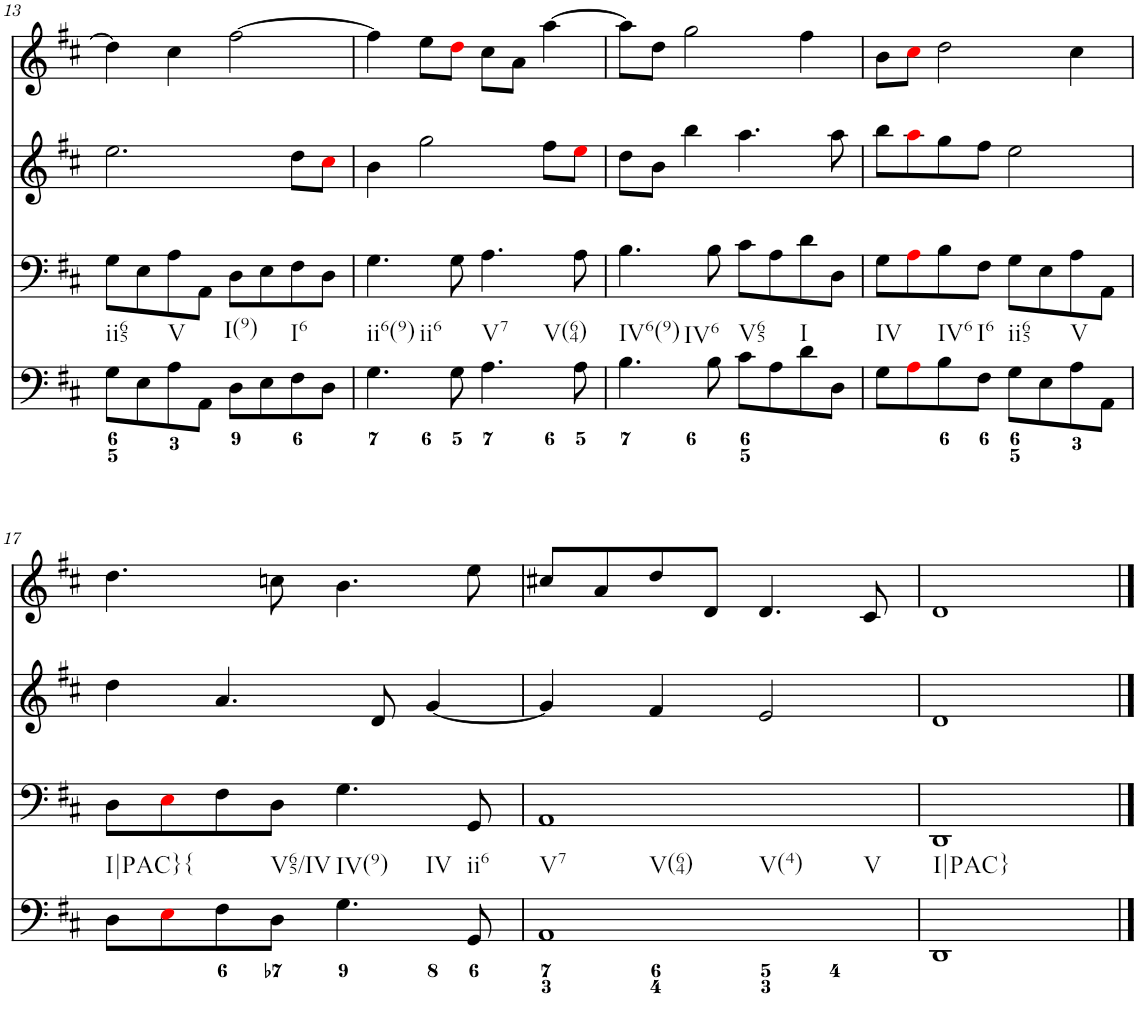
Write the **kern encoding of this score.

**kern	**kern	**kern	**kern
*part4	*part3	*part2	*part1
*staff4	*staff3	*staff2	*staff1
*I"Piano	*I"Piano	*I"Piano	*I"Piano
*I'Pno	*I'Pno	*I'Pno	*I'Pno
!!LO:PB:g=z
*clefF4	*clefF4	*clefG2	*clefG2
*k[f#c#]	*k[f#c#]	*k[f#c#]	*k[f#c#]
*D:	*D:	*D:	*D:
*M4/4	*M4/4	*M4/4	*M4/4
*met(c)	*met(c)	*met(c)	*met(c)
=13	=13	=13	=13
!LO:TX:b:t=ii65	!	!	!
8G\L	8G\L	2.ee\	4dd\]
8E\	8E\	.	.
!LO:TX:b:t=V	!	!	!
8A\	8A\	.	4cc#\
8AA\J	8AA\J	.	.
!LO:TX:b:t=I(9)	!	!	!
8D\L	8D\L	.	[2ff#\
8E\	8E\	.	.
!LO:TX:b:t=I6	!	!	!
8F#\	8F#\	8dd\L	.
8D\J	8D\J	8cc#i\J	.
=14	=14	=14	=14
!LO:TX:b:t=ii6(9)	!	!	!
!LO:TX:b:t=ii6	!	!	!
4.G\	4.G\	4b\	4ff#\]
.	.	2gg\	8ee\L
8G\	8G\	.	8ddi\J
!LO:TX:b:t=V7	!	!	!
!LO:TX:b:t=V(64)	!	!	!
4.A\	4.A\	.	8cc#\L
.	.	.	8a\J
.	.	8ff#\L	[4aa\
8A\	8A\	8eei\J	.
=15	=15	=15	=15
!LO:TX:b:t=IV6(9)	!	!	!
!LO:TX:b:t=IV6	!	!	!
4.B\	4.B\	8dd\L	8aa\L]
.	.	8b\J	8dd\J
.	.	4bb\	2gg\
8B\	8B\	.	.
!LO:TX:b:t=V65	!	!	!
8c#\L	8c#\L	4.aa\	.
8A\	8A\	.	.
!LO:TX:b:t=I	!	!	!
8d\	8d\	.	4ff#\
8D\J	8D\J	8aa\	.
=16	=16	=16	=16
!LO:TX:b:t=IV	!	!	!
8G\L	8G\L	8bb\L	8b\L
8Ai\	8Ai\	8aai\	8cc#i\J
!LO:TX:b:t=IV6	!	!	!
8B\	8B\	8gg\	2dd\
!LO:TX:b:t=I6	!	!	!
8F#\J	8F#\J	8ff#\J	.
!LO:TX:b:t=ii65	!	!	!
8G\L	8G\L	2ee\	.
8E\	8E\	.	.
!LO:TX:b:t=V	!	!	!
8A\	8A\	.	4cc#\
8AA\J	8AA\J	.	.
!!LO:LB:g=z
=17	=17	=17	=17
!LO:TX:b:t=I|PAC}{	!	!	!
8D\L	8D\L	4dd\	4.dd\
8Ei\	8Ei\	.	.
8F#\	8F#\	4.a/	.
!LO:TX:b:t=V65/IV	!	!	!
8D\J	8D\J	.	8ccn\
!LO:TX:b:t=IV(9)	!	!	!
!LO:TX:b:t=IV	!	!	!
4.G\	4.G\	.	4.b\
.	.	8d/	.
.	.	[4g/	.
!LO:TX:b:t=ii6	!	!	!
8GG/	8GG/	.	8ee\
=18	=18	=18	=18
!LO:TX:b:t=V7	!	!	!
!LO:TX:b:t=V(64)	!	!	!
!LO:TX:b:t=V(4)	!	!	!
!LO:TX:b:t=V	!	!	!
1AA	1AA	4g/]	8cc#X/L
.	.	.	8a/
.	.	4f#/	8dd/
.	.	.	8d/J
.	.	2e/	4.d/
.	.	.	8c#/
=19	=19	=19	=19
!LO:TX:b:t=I|PAC}	!	!	!
1DD	1DD	1d	1d
==	==	==	==
*-	*-	*-	*-
